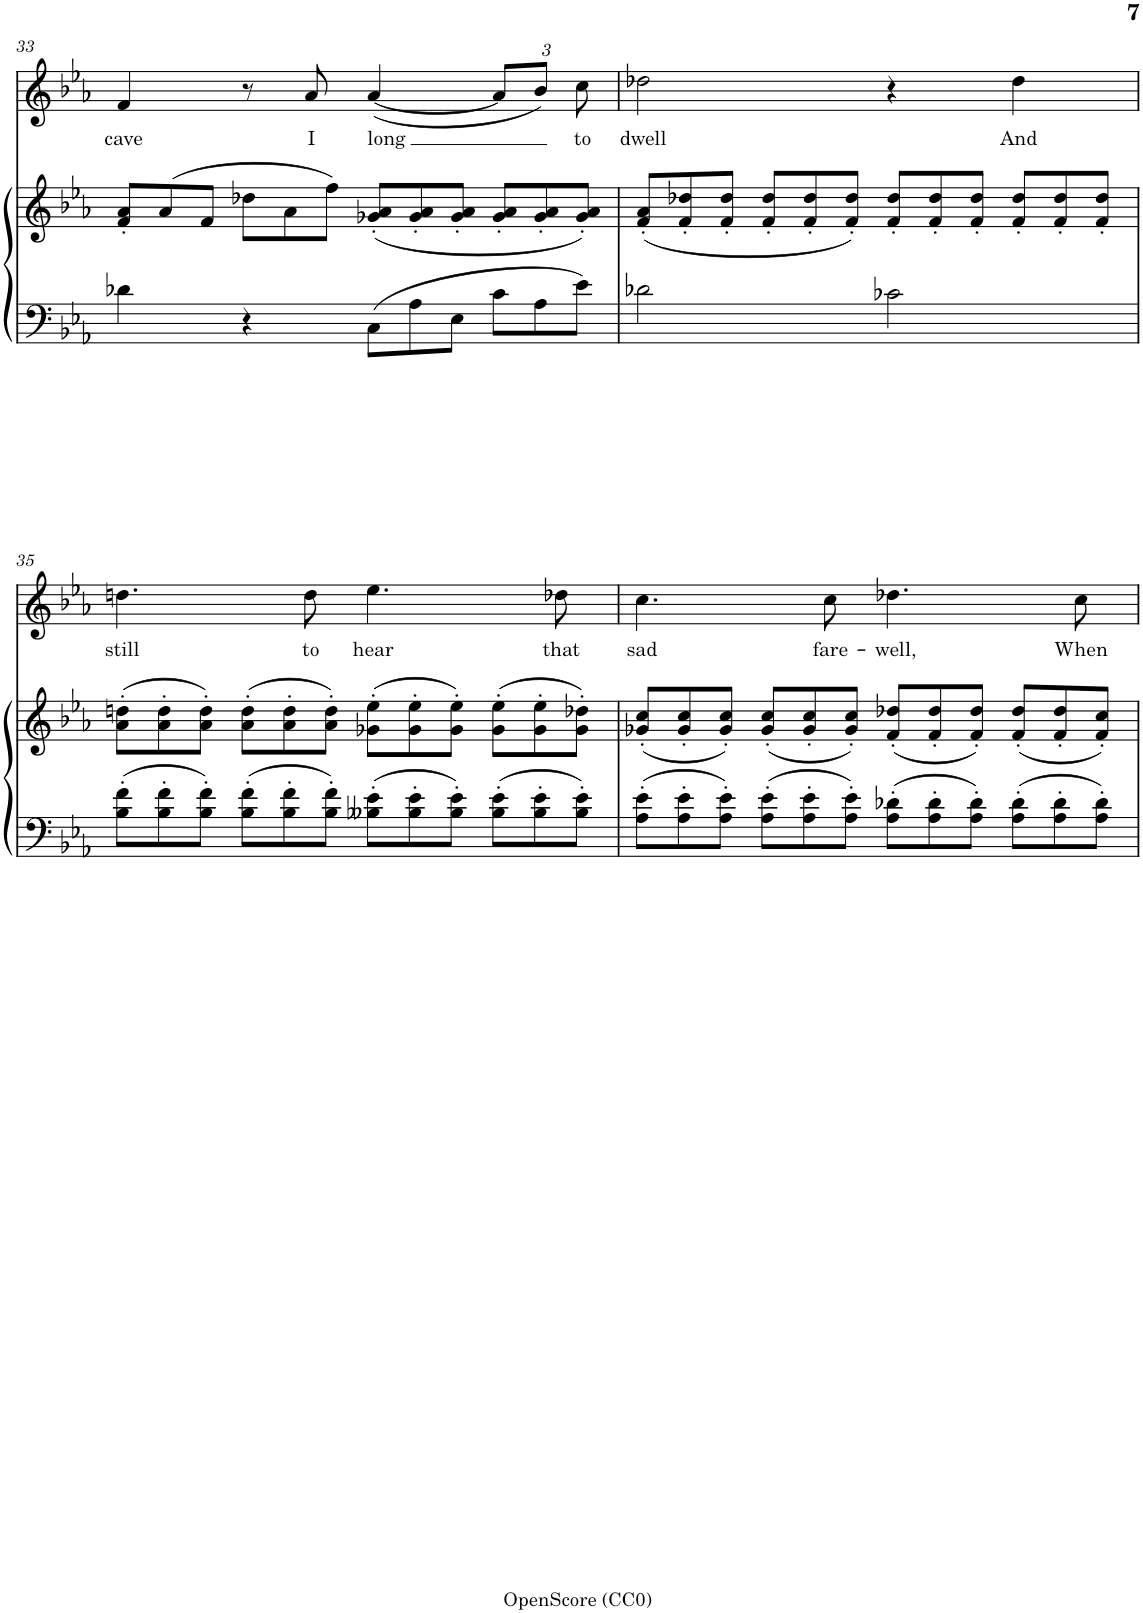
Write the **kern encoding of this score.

**kern	**kern	**kern	**text
*part2	*part2	*part1	*part1
*staff3	*staff2	*staff1	*staff1
*I"Piano	*	*I"Voice	*
*I'Pno	*	*	*
!!LO:PB:g=z
*clefF4	*clefG2	*clefG2	*
*k[b-e-a-]	*k[b-e-a-]	*k[b-e-a-]	*
*M4/4	*M4/4	*M4/4	*
*met(c)	*met(c)	*met(c)	*
*	*Xtuplet	*	*
=33	=33	=33	=33
!	!	!	!LO:LY:b
4d-X\	12f/' 12a-/'L	4f/	cave
.	(12a-/	.	.
.	12f/J	.	.
4r	12dd-X\L	8r	.
.	12a-\	.	.
!	!	!	!LO:LY:b
.	.	8a-/	I
.	12ff\J)	.	.
*Xtuplet	*	*	*
!	!	!	!LO:LY:b
12C\L	(12g-X/' 12a-/'L	([4a-/	long
12A-\	12g-/' 12a-/'	.	.
12E-\J	12g-/' 12a-/'J	.	.
*	*	*Xbrackettup	*
12c\L	12g-/' 12a-/'L	12a-/L]	.
12A-\	12g-/' 12a-/'	12b-/J)	.
!	!	!	!LO:LY:b
12e-\J	12g-/' 12a-/'J)	12cc\	to
=34	=34	=34	=34
!	!	!	!LO:LY:b
2d-X\	(12f/' 12a-/'L	2dd-X\	dwell
.	12f/' 12dd-X/'	.	.
.	12f/' 12dd-/'J	.	.
.	12f/' 12dd-/'L	.	.
.	12f/' 12dd-/'	.	.
.	12f/' 12dd-/'J)	.	.
2c-X\	12f/' 12dd-/'L	4r	.
.	12f/' 12dd-/'	.	.
.	12f/' 12dd-/'J	.	.
!	!	!	!LO:LY:b
.	12f/' 12dd-/'L	4dd-\	And
.	12f/' 12dd-/'	.	.
.	12f/' 12dd-/'J	.	.
!!LO:LB:g=z
=35	=35	=35	=35
!	!	!	!LO:LY:b
12B-\' 12f\'L	(12a-\' 12ddn\'L	4.ddn\	still
12B-\' 12f\'	12a-\' 12dd\'	.	.
12B-\' 12f\'J	12a-\' 12dd\'J)	.	.
12B-\' 12f\'L	(12a-\' 12dd\'L	.	.
12B-\' 12f\'	12a-\' 12dd\'	.	.
!	!	!	!LO:LY:b
.	.	8dd\	to
12B-\' 12f\'J	12a-\' 12dd\'J)	.	.
!	!	!	!LO:LY:b
12B--X\' 12e-\'L	(12g-X\' 12ee-\'L	4.ee-\	hear
12B--\' 12e-\'	12g-\' 12ee-\'	.	.
12B--\' 12e-\'J	12g-\' 12ee-\'J)	.	.
12B--\' 12e-\'L	(12g-\' 12ee-\'L	.	.
12B--\' 12e-\'	12g-\' 12ee-\'	.	.
!	!	!	!LO:LY:b
.	.	8dd-X\	that
12B--\' 12e-\'J	12g-\' 12dd-X\'J)	.	.
=36	=36	=36	=36
!	!	!	!LO:LY:b
12A-\' 12e-\'L	(12g-X/' 12cc/'L	4.cc\	sad
12A-\' 12e-\'	12g-/' 12cc/'	.	.
12A-\' 12e-\'J	12g-/' 12cc/'J)	.	.
12A-\' 12e-\'L	(12g-/' 12cc/'L	.	.
12A-\' 12e-\'	12g-/' 12cc/'	.	.
!	!	!	!LO:LY:b
.	.	8cc\	fare-
12A-\' 12e-\'J	12g-/' 12cc/'J)	.	.
!	!	!	!LO:LY:b
12A-\' 12d-X\'L	(12f/' 12dd-X/'L	4.dd-X\	-well,
12A-\' 12d-\'	12f/' 12dd-/'	.	.
12A-\' 12d-\'J	12f/' 12dd-/'J)	.	.
12A-\' 12d-\'L	(12f/' 12dd-/'L	.	.
12A-\' 12d-\'	12f/' 12dd-/'	.	.
!	!	!	!LO:LY:b
.	.	8cc\	When
12A-\' 12d-\'J	12f/' 12cc/'J)	.	.
=	=	=	=
*-	*-	*-	*-
